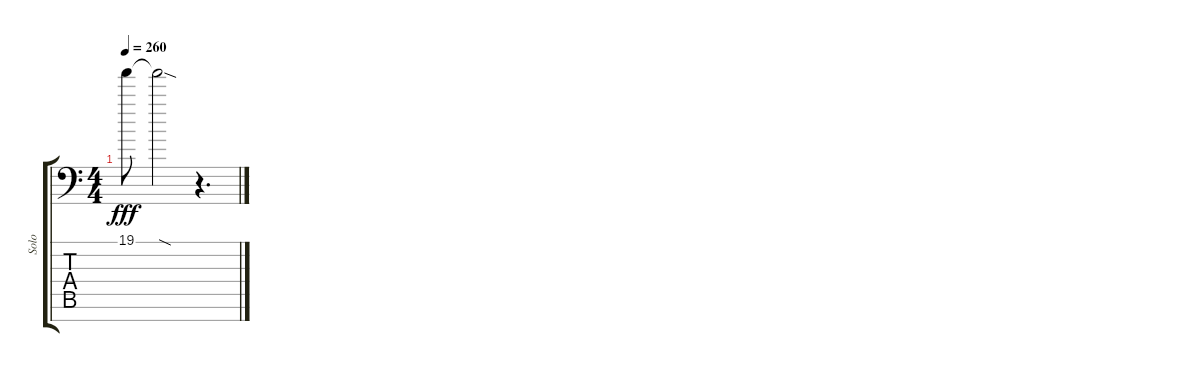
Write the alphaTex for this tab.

\track ("Solo" "Solo") {instrument distortionguitar}
\staff {score tabs}
\tuning (D4 A3 F3 C3 G2 D2 G1) {hide}
\ts (4 4)
\tempo 260
\clef f4
\ks c
19.1{t}.8{dy fff} 19.1{sod t}.2 r.4{d}
